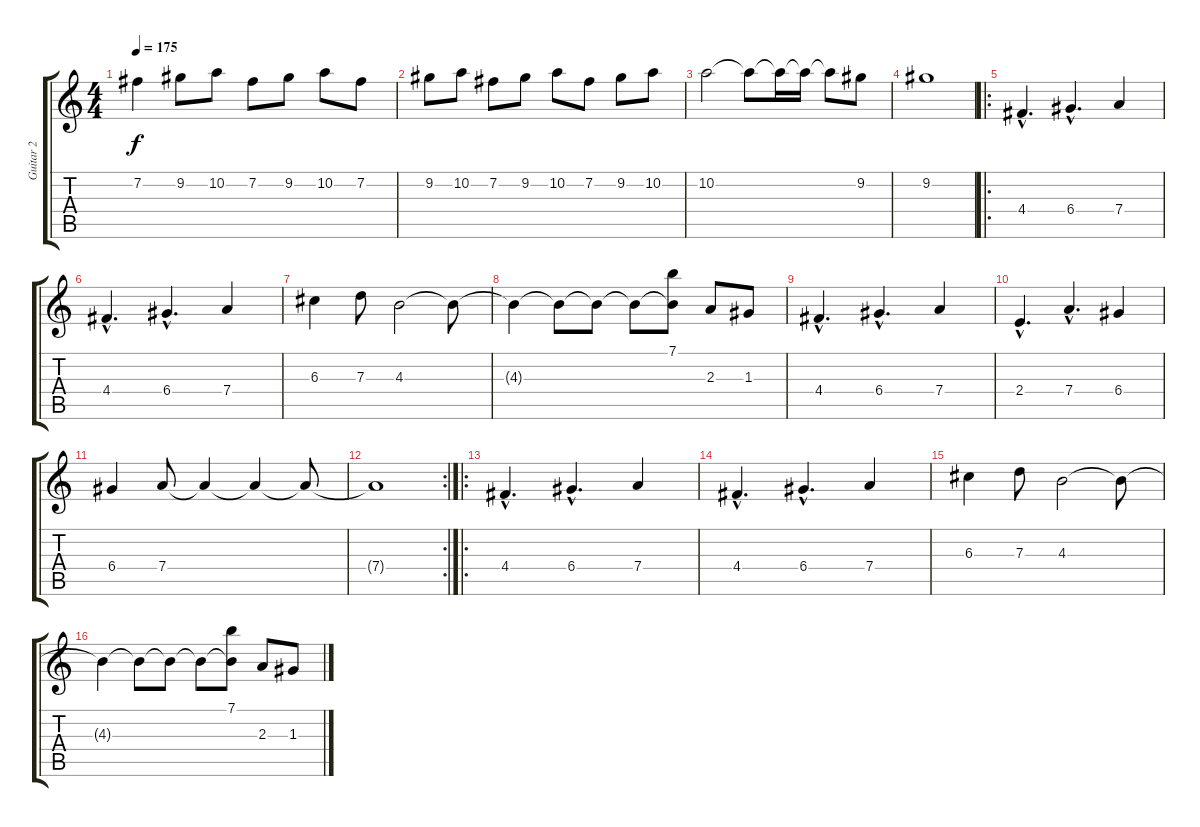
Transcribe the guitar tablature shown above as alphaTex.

\track ("Guitar 2" "Guitar 2") {instrument distortionguitar}
\staff {score tabs}
\tuning (E4 B3 G3 D3 A2 E2) {hide}
\ts (4 4)
\tempo 175
\clef g2
\ks c
7.2.4{dy f} 9.2.8 10.2.8 7.2.8 9.2.8 10.2.8 7.2.8 |
9.2.8 10.2.8 7.2.8 9.2.8 10.2.8 7.2.8 9.2.8 10.2.8 |
10.2.2 10.2{t}.8 10.2{t}.16 10.2{t}.16 10.2{t}.8 9.2.8 |
9.2.1 |
\ro
4.4{hac}.4{d} 6.4{hac}.4{d} 7.4.4 |
4.4{hac}.4{d} 6.4{hac}.4{d} 7.4.4 |
6.3.4 7.3.8 4.3.2 4.3{t}.8 |
4.3{t}.4 4.3{t}.8 4.3{t}.8 4.3{t}.8 (7.1 4.3{t}).8 2.3.8 1.3.8 |
4.4{hac}.4{d} 6.4{hac}.4{d} 7.4.4 |
2.4{hac}.4{d} 7.4{hac}.4{d} 6.4.4 |
6.4.4 7.4.8 7.4{t}.4 7.4{t}.4 7.4{t}.8 |
\rc 2
7.4{t}.1 |
\ro
4.4{hac}.4{d} 6.4{hac}.4{d} 7.4.4 |
4.4{hac}.4{d} 6.4{hac}.4{d} 7.4.4 |
6.3.4 7.3.8 4.3.2 4.3{t}.8 |
4.3{t}.4 4.3{t}.8 4.3{t}.8 4.3{t}.8 (7.1 4.3{t}).8 2.3.8 1.3.8
